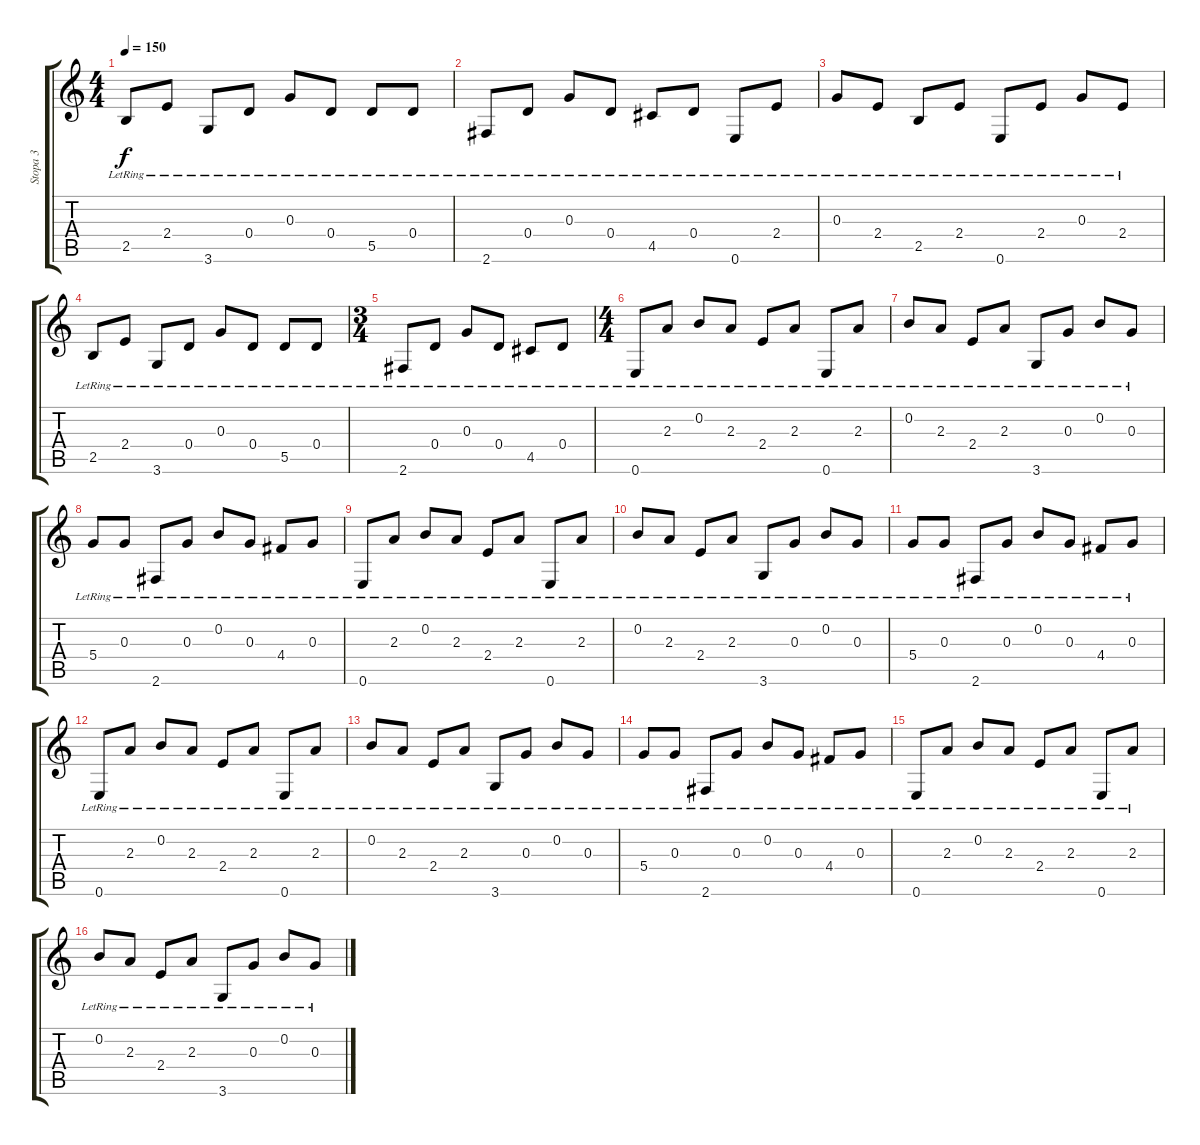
\track ("Stopa 3" "Stopa 3") {instrument distortionguitar}
\staff {score tabs}
\tuning (E4 B3 G3 D3 A2 E2) {hide}
\ts (4 4)
\tempo 150
\clef g2
\ks c
2.5{lr}.8{dy f} 2.4{lr}.8 3.6{lr}.8 0.4{lr}.8 0.3{lr}.8 0.4{lr}.8 5.5{lr}.8 0.4{lr}.8 |
2.6{lr}.8 0.4{lr}.8 0.3{lr}.8 0.4{lr}.8 4.5{lr}.8 0.4{lr}.8 0.6{lr}.8 2.4{lr}.8 |
0.3{lr}.8 2.4{lr}.8 2.5{lr}.8 2.4{lr}.8 0.6{lr}.8 2.4{lr}.8 0.3{lr}.8 2.4{lr}.8 |
2.5{lr}.8 2.4{lr}.8 3.6{lr}.8 0.4{lr}.8 0.3{lr}.8 0.4{lr}.8 5.5{lr}.8 0.4{lr}.8 |
\ts (3 4)
2.6{lr}.8 0.4{lr}.8 0.3{lr}.8 0.4{lr}.8 4.5{lr}.8 0.4{lr}.8 |
\ts (4 4)
0.6{lr}.8 2.3{lr}.8 0.2{lr}.8 2.3{lr}.8 2.4{lr}.8 2.3{lr}.8 0.6{lr}.8 2.3{lr}.8 |
0.2{lr}.8 2.3{lr}.8 2.4{lr}.8 2.3{lr}.8 3.6{lr}.8 0.3{lr}.8 0.2{lr}.8 0.3{lr}.8 |
5.4{lr}.8 0.3{lr}.8 2.6{lr}.8 0.3{lr}.8 0.2{lr}.8 0.3{lr}.8 4.4{lr}.8 0.3{lr}.8 |
0.6{lr}.8 2.3{lr}.8 0.2{lr}.8 2.3{lr}.8 2.4{lr}.8 2.3{lr}.8 0.6{lr}.8 2.3{lr}.8 |
0.2{lr}.8 2.3{lr}.8 2.4{lr}.8 2.3{lr}.8 3.6{lr}.8 0.3{lr}.8 0.2{lr}.8 0.3{lr}.8 |
5.4{lr}.8 0.3{lr}.8 2.6{lr}.8 0.3{lr}.8 0.2{lr}.8 0.3{lr}.8 4.4{lr}.8 0.3{lr}.8 |
0.6{lr}.8 2.3{lr}.8 0.2{lr}.8 2.3{lr}.8 2.4{lr}.8 2.3{lr}.8 0.6{lr}.8 2.3{lr}.8 |
0.2{lr}.8 2.3{lr}.8 2.4{lr}.8 2.3{lr}.8 3.6{lr}.8 0.3{lr}.8 0.2{lr}.8 0.3{lr}.8 |
5.4{lr}.8 0.3{lr}.8 2.6{lr}.8 0.3{lr}.8 0.2{lr}.8 0.3{lr}.8 4.4{lr}.8 0.3{lr}.8 |
0.6{lr}.8 2.3{lr}.8 0.2{lr}.8 2.3{lr}.8 2.4{lr}.8 2.3{lr}.8 0.6{lr}.8 2.3{lr}.8 |
0.2{lr}.8 2.3{lr}.8 2.4{lr}.8 2.3{lr}.8 3.6{lr}.8 0.3{lr}.8 0.2{lr}.8 0.3{lr}.8
